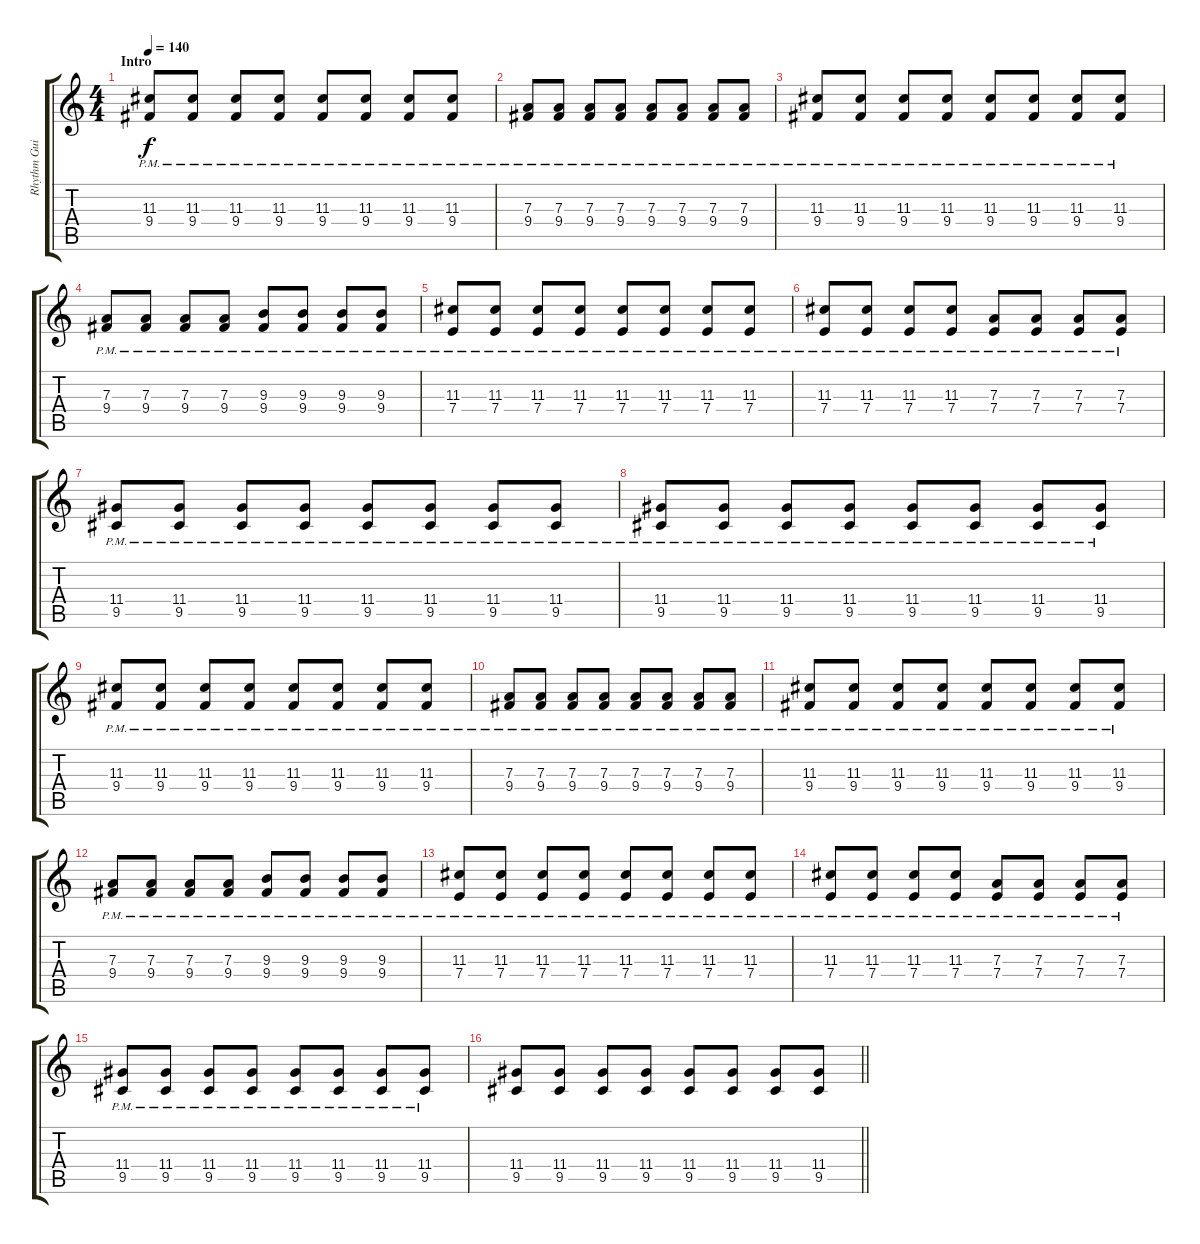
\track ("Rhythm Guitar" "Rhythm Gui") {instrument distortionguitar}
\staff {score tabs}
\tuning (B3 Gb3 D3 A2 E2 B1) {hide}
\ts (4 4)
\section ("" "Intro")
\tempo 140
\clef g2
\ks c
(11.3{pm} 9.4{pm}).8{dy f instrument distortionguitar} (11.3{pm} 9.4{pm}).8 (11.3{pm} 9.4{pm}).8 (11.3{pm} 9.4{pm}).8 (11.3{pm} 9.4{pm}).8 (11.3{pm} 9.4{pm}).8 (11.3{pm} 9.4{pm}).8 (11.3{pm} 9.4{pm}).8 |
(7.3{pm} 9.4{pm}).8 (7.3{pm} 9.4{pm}).8 (7.3{pm} 9.4{pm}).8 (7.3{pm} 9.4{pm}).8 (7.3{pm} 9.4{pm}).8 (7.3{pm} 9.4{pm}).8 (7.3{pm} 9.4{pm}).8 (7.3{pm} 9.4{pm}).8 |
(11.3{pm} 9.4{pm}).8 (11.3{pm} 9.4{pm}).8 (11.3{pm} 9.4{pm}).8 (11.3{pm} 9.4{pm}).8 (11.3{pm} 9.4{pm}).8 (11.3{pm} 9.4{pm}).8 (11.3{pm} 9.4{pm}).8 (11.3{pm} 9.4{pm}).8 |
(7.3{pm} 9.4{pm}).8 (7.3{pm} 9.4{pm}).8 (7.3{pm} 9.4{pm}).8 (7.3{pm} 9.4{pm}).8 (9.3{pm} 9.4{pm}).8 (9.3{pm} 9.4{pm}).8 (9.3{pm} 9.4{pm}).8 (9.3{pm} 9.4{pm}).8 |
(11.3{pm} 7.4{pm}).8 (11.3{pm} 7.4{pm}).8 (11.3{pm} 7.4{pm}).8 (11.3{pm} 7.4{pm}).8 (11.3{pm} 7.4{pm}).8 (11.3{pm} 7.4{pm}).8 (11.3{pm} 7.4{pm}).8 (11.3{pm} 7.4{pm}).8 |
(11.3{pm} 7.4{pm}).8 (11.3{pm} 7.4{pm}).8 (11.3{pm} 7.4{pm}).8 (11.3{pm} 7.4{pm}).8 (7.3{pm} 7.4{pm}).8 (7.3{pm} 7.4{pm}).8 (7.3{pm} 7.4{pm}).8 (7.3{pm} 7.4{pm}).8 |
(11.4 9.5{pm}).8 (11.4 9.5{pm}).8 (11.4 9.5{pm}).8 (11.4 9.5{pm}).8 (11.4 9.5{pm}).8 (11.4 9.5{pm}).8 (11.4 9.5{pm}).8 (11.4 9.5{pm}).8 |
(11.4 9.5{pm}).8 (11.4 9.5{pm}).8 (11.4 9.5{pm}).8 (11.4 9.5{pm}).8 (11.4 9.5{pm}).8 (11.4 9.5{pm}).8 (11.4 9.5{pm}).8 (11.4 9.5{pm}).8 |
(11.3{pm} 9.4{pm}).8 (11.3{pm} 9.4{pm}).8 (11.3{pm} 9.4{pm}).8 (11.3{pm} 9.4{pm}).8 (11.3{pm} 9.4{pm}).8 (11.3{pm} 9.4{pm}).8 (11.3{pm} 9.4{pm}).8 (11.3{pm} 9.4{pm}).8 |
(7.3{pm} 9.4{pm}).8 (7.3{pm} 9.4{pm}).8 (7.3{pm} 9.4{pm}).8 (7.3{pm} 9.4{pm}).8 (7.3{pm} 9.4{pm}).8 (7.3{pm} 9.4{pm}).8 (7.3{pm} 9.4{pm}).8 (7.3{pm} 9.4{pm}).8 |
(11.3{pm} 9.4{pm}).8 (11.3{pm} 9.4{pm}).8 (11.3{pm} 9.4{pm}).8 (11.3{pm} 9.4{pm}).8 (11.3{pm} 9.4{pm}).8 (11.3{pm} 9.4{pm}).8 (11.3{pm} 9.4{pm}).8 (11.3{pm} 9.4{pm}).8 |
(7.3{pm} 9.4{pm}).8 (7.3{pm} 9.4{pm}).8 (7.3{pm} 9.4{pm}).8 (7.3{pm} 9.4{pm}).8 (9.3{pm} 9.4{pm}).8 (9.3{pm} 9.4{pm}).8 (9.3{pm} 9.4{pm}).8 (9.3{pm} 9.4{pm}).8 |
(11.3{pm} 7.4{pm}).8 (11.3{pm} 7.4{pm}).8 (11.3{pm} 7.4{pm}).8 (11.3{pm} 7.4{pm}).8 (11.3{pm} 7.4{pm}).8 (11.3{pm} 7.4{pm}).8 (11.3{pm} 7.4{pm}).8 (11.3{pm} 7.4{pm}).8 |
(11.3{pm} 7.4{pm}).8 (11.3{pm} 7.4{pm}).8 (11.3{pm} 7.4{pm}).8 (11.3{pm} 7.4{pm}).8 (7.3{pm} 7.4{pm}).8 (7.3{pm} 7.4{pm}).8 (7.3{pm} 7.4{pm}).8 (7.3{pm} 7.4{pm}).8 |
(11.4 9.5{pm}).8 (11.4 9.5{pm}).8 (11.4 9.5{pm}).8 (11.4 9.5{pm}).8 (11.4 9.5{pm}).8 (11.4 9.5{pm}).8 (11.4 9.5{pm}).8 (11.4 9.5{pm}).8 |
\barLineRight lightlight
(11.4 9.5).8 (11.4 9.5).8 (11.4 9.5).8 (11.4 9.5).8 (11.4 9.5).8 (11.4 9.5).8 (11.4 9.5).8 (11.4 9.5).8
